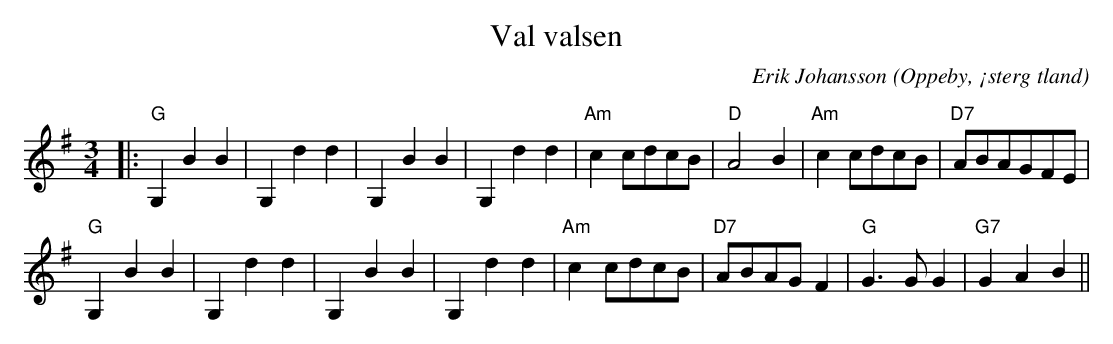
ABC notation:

X:1
T:Val valsen
C:Erik Johansson
O:Oppeby, ¡sterg tland
Q:140
M:3/4
L:1/8
K:G
|:"G"G,2B2B2|G,2d2d2 |G,2B2B2|G,2d2d2 |"Am" c2 cdcB| "D" A4 B2 | "Am" c2 cdcB |"D7" ABAGFE |
"G"G,2B2B2|G,2d2d2 |G,2B2B2|G,2d2d2 |"Am" c2 cdcB| "D7" ABAGF2 | "G" G3 G G2 |"G7" G2A2B2 ||
